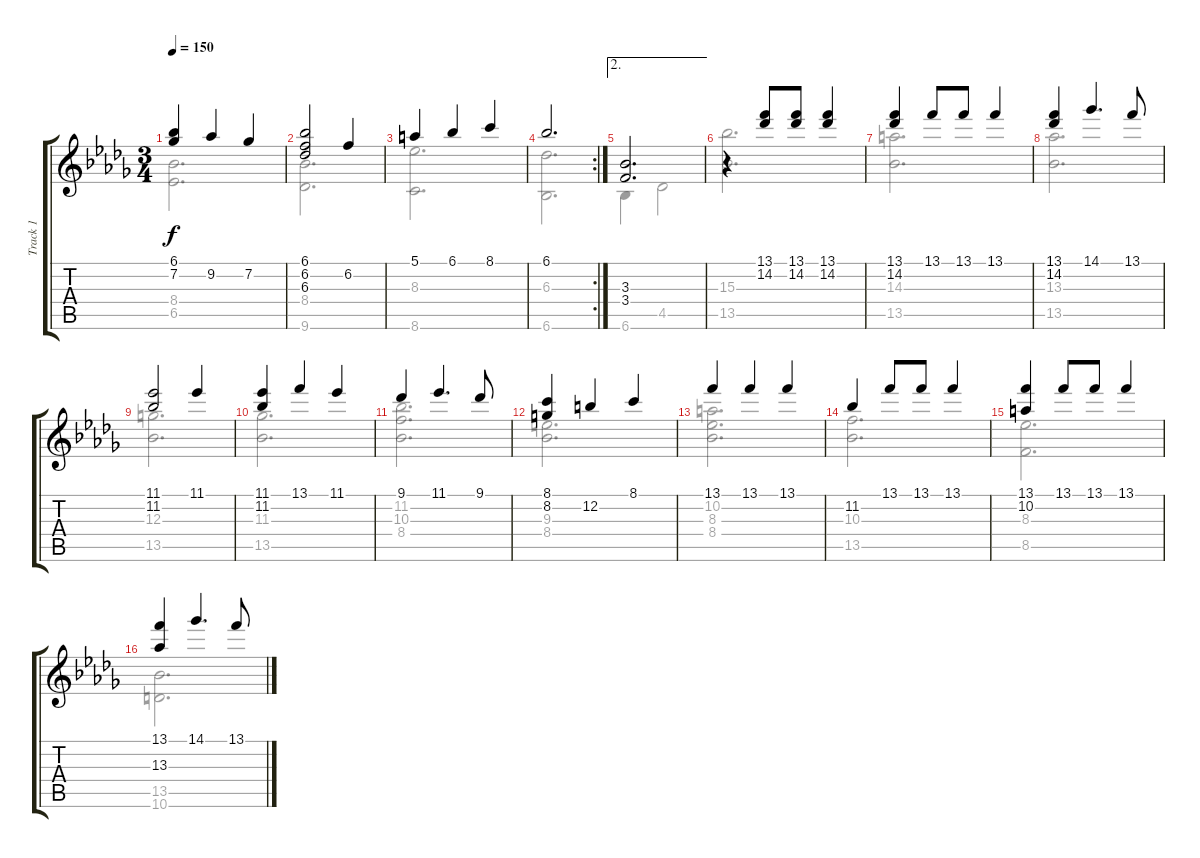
\track ("Track 1" "Track 1") {instrument electricguitarjazz}
\staff {score tabs}
\tuning (E4 B3 G3 D3 A2 E2) {hide}
\voice
\ts (3 4)
\tempo 150
\clef g2
\ks bbminor
(6.1 7.2).4{dy f} 9.2.4 7.2.4 |
(6.1 6.2 6.3).2 6.2.4 |
5.1.4 6.1.4 8.1.4 |
\rc 2
6.1.2{d} |
\ae 2
(3.3 3.4).2{d} |
r.4 (13.1 14.2).8 (13.1 14.2).8 (13.1 14.2).4 |
(13.1 14.2).4 13.1.8 13.1.8 13.1.4 |
(13.1 14.2).4 14.1.4{d} 13.1.8 |
(11.1 11.2).2 11.1.4 |
(11.1 11.2).4 13.1.4 11.1.4 |
9.1.4 11.1.4{d} 9.1.8 |
(8.1 8.2).4 12.2.4 8.1.4 |
13.1.4 13.1.4 13.1.4 |
11.2.4 13.1.8 13.1.8 13.1.4 |
(13.1 10.2).4 13.1.8 13.1.8 13.1.4 |
(13.1 13.3).4 14.1.4{d} 13.1.8
\voice
\clef g2
\ottava regular
\simile none
\ks bbminor
(8.4 6.5).2{d dy f} |
(8.4 9.6).2{d} |
(8.3 8.6).2{d} |
(6.3 6.6).2{d} |
6.6.4 4.5.2 |
(15.3 13.5).2{d} |
(14.3 13.5).2{d} |
(13.3 13.5).2{d} |
(12.3 13.5).2{d} |
(11.3 13.5).2{d} |
(11.2 10.3 8.4).2{d} |
(9.3 8.4).2{d} |
(10.2 8.3 8.4).2{d} |
(10.3 13.5).2{d} |
(8.3 8.5).2{d} |
(13.5 10.6).2{d}
